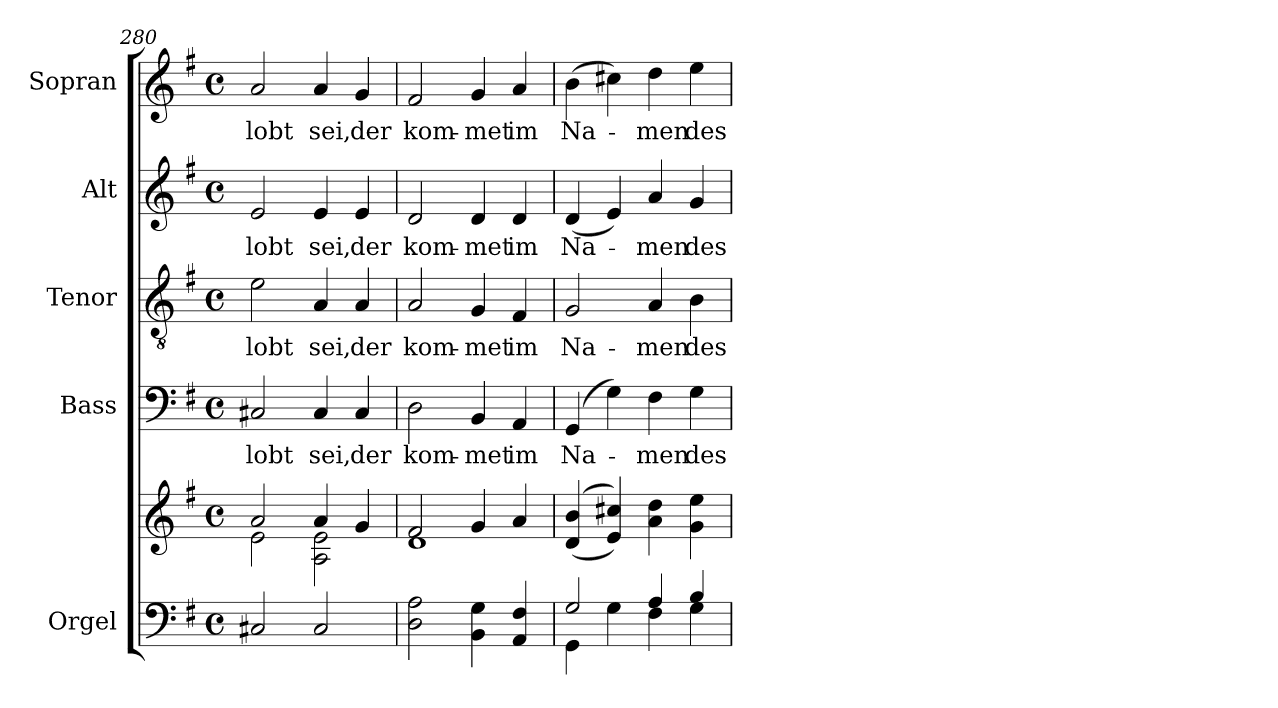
**kern	**kern	**kern	**text	**kern	**text	**kern	**text	**kern	**text
*part5	*part5	*part4	*part4	*part3	*part3	*part2	*part2	*part1	*part1
*staff6	*staff5	*staff4	*staff4	*staff3	*staff3	*staff2	*staff2	*staff1	*staff1
*I"Orgel	*	*I"Bass	*	*I"Tenor	*	*I"Alt	*	*I"Sopran	*
*I'Org.	*	*I'B.	*	*I'T.	*	*I'A.	*	*I'S.	*
*clefF4	*clefG2	*clefF4	*	*clefGv2	*	*clefG2	*	*clefG2	*
*k[f#]	*k[f#]	*k[f#]	*	*k[f#]	*	*k[f#]	*	*k[f#]	*
*G:	*G:	*G:	*	*G:	*	*G:	*	*G:	*
*M4/4	*M4/4	*M4/4	*	*M4/4	*	*M4/4	*	*M4/4	*
*met(c)	*met(c)	*met(c)	*	*met(c)	*	*met(c)	*	*met(c)	*
=280	=280	=280	=280	=280	=280	=280	=280	=280	=280
*	*^	*	*	*	*	*	*	*	*
2C#X/	2a/	2e\	2C#X/	-lobt	2e\	-lobt	2e/	-lobt	2a/	-lobt
2C#/	4a/	2A\ 2e\	4C#/	sei,	4A/	sei,	4e/	sei,	4a/	sei,
.	4g/	.	4C#/	der	4A/	der	4e/	der	4g/	der
=281	=281	=281	=281	=281	=281	=281	=281	=281	=281	=281
2D\ 2A\	2f#/	1d	2D\	kom-	2A/	kom-	2d/	kom-	2f#/	kom-
4BB\ 4G\	4g/	.	4BB/	-met	4G/	-met	4d/	-met	4g/	-met
4AA/ 4F#/	4a/	.	4AA/	im	4F#/	im	4d/	im	4a/	im
*	*v	*v	*	*	*	*	*	*	*	*
!!LO:LB:g=z
=282	=282	=282	=282	=282	=282	=282	=282	=282	=282
*^	*	*	*	*	*	*	*	*	*
2G/	4GG\	(>(4d/ 4b/	(4GG/	Na-	2G/	Na-	(4d/	Na-	(4b\	Na-
.	4G\	4e/ 4cc#X/))	4G\)	.	.	.	4e/)	.	4cc#X\)	.
4A/	4F#\	4a\ 4dd\	4F#\	-men	4A/	-men	4a/	-men	4dd\	-men
4B/	4G\	4g\ 4ee\	4G\	des	4B\	des	4g/	des	4ee\	des
*v	*v	*	*	*	*	*	*	*	*	*
=	=	=	=	=	=	=	=	=	=
*-	*-	*-	*-	*-	*-	*-	*-	*-	*-
